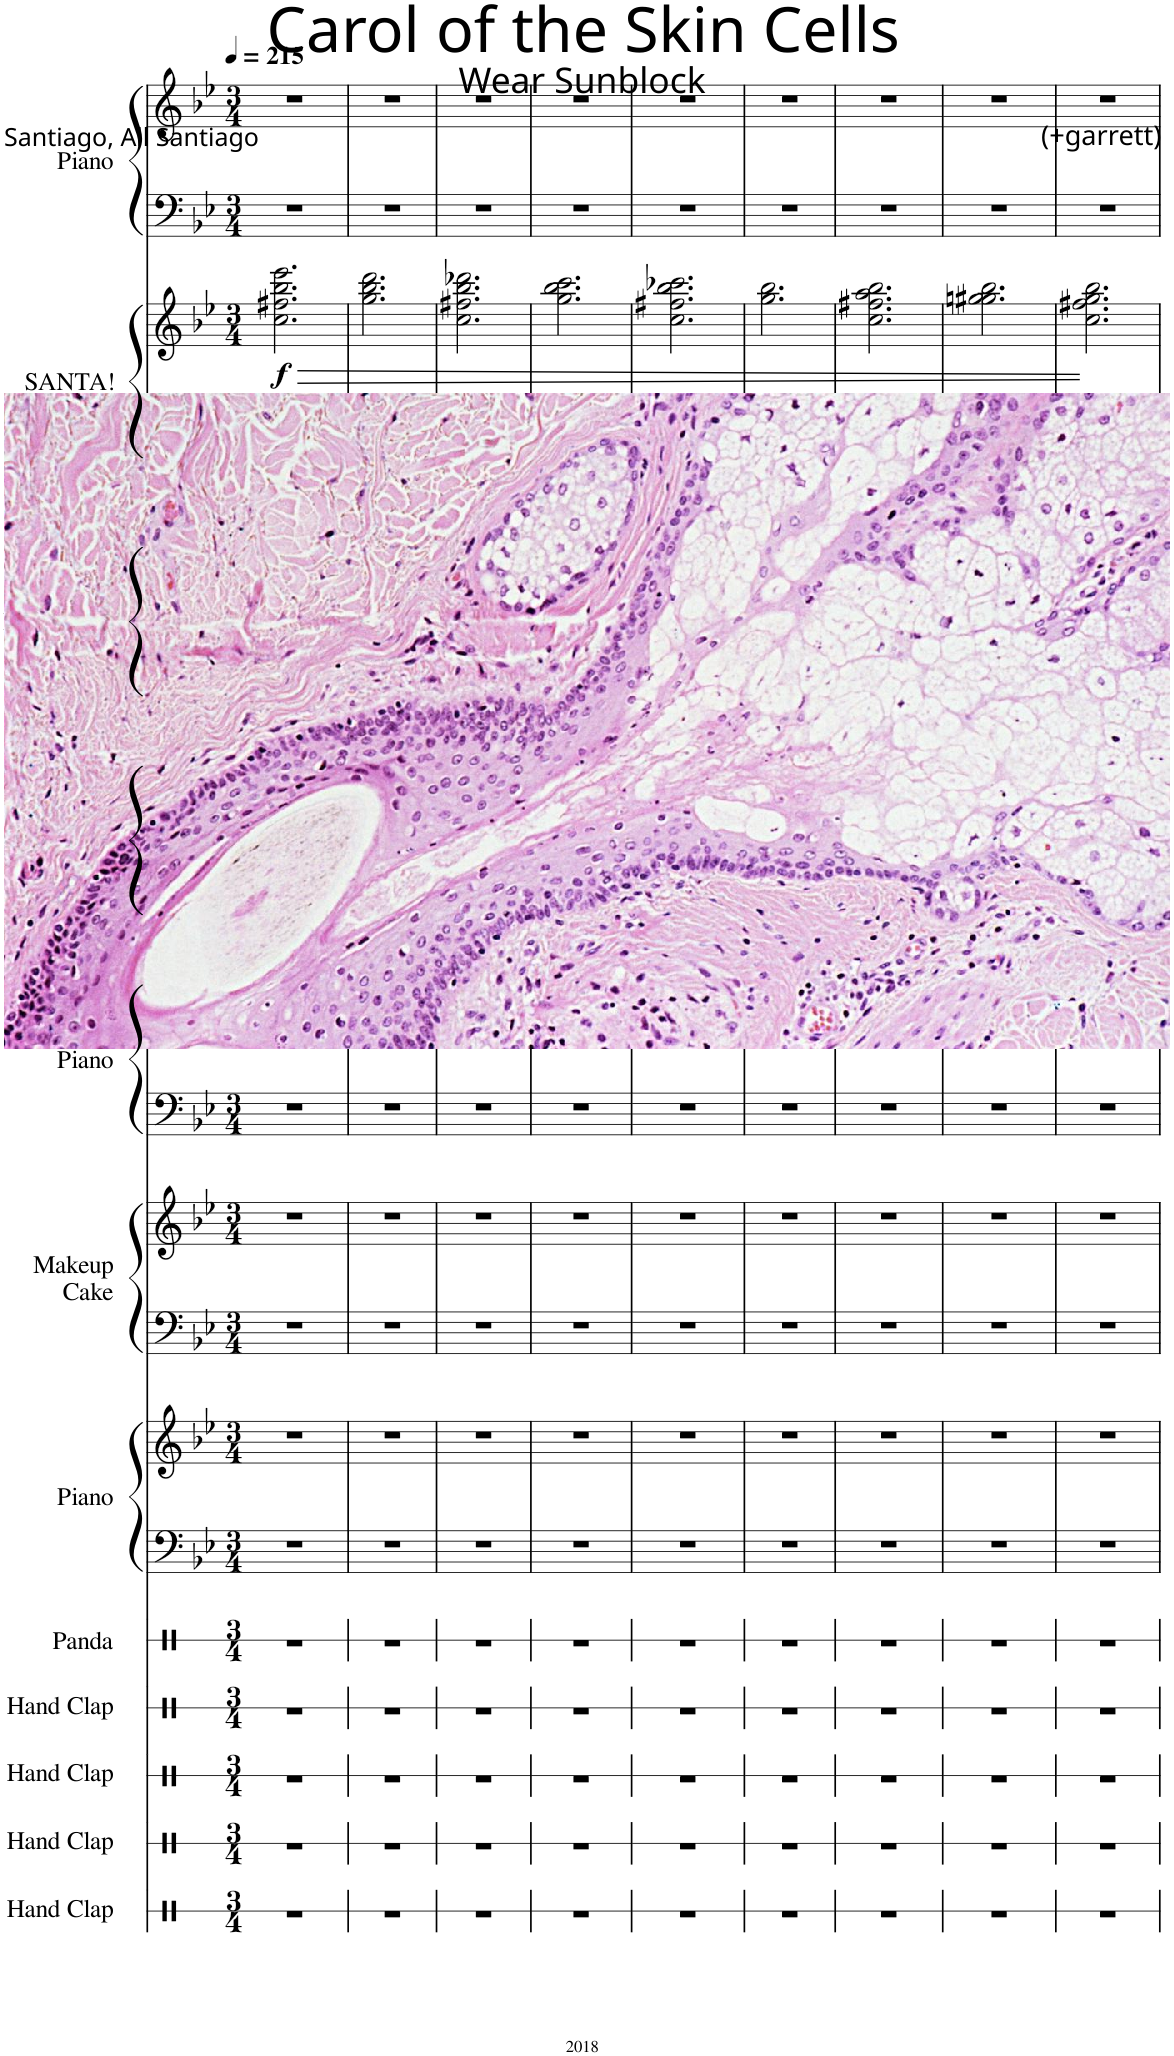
**kern	**kern	**kern	**kern	**kern	**kern	**kern	**kern	**kern	**kern	**kern	**kern	**kern	**kern	**kern	**kern	**kern	**dynam	**kern	**kern
*part12	*part11	*part10	*part9	*part8	*part7	*part7	*part6	*part6	*part5	*part5	*part4	*part4	*part3	*part3	*part2	*part2	*part2	*part1	*part1
*staff19	*staff18	*staff17	*staff16	*staff15	*staff14	*staff13	*staff12	*staff11	*staff10	*staff9	*staff8	*staff7	*staff6	*staff5	*staff4	*staff3	*staff3/4	*staff2	*staff1
*I"Hand Clap	*I"Hand Clap	*I"Hand Clap	*I"Hand Clap	*I"Panda	*I"Piano	*	*I"Makeup Cake	*	*I"Piano	*	*I"Piano	*	*I"Dumb One	*	*I"SANTA!	*	*	*I"Piano	*
*I'Hd. Clp.	*I'Hd. Clp.	*I'Hd. Clp.	*I'Hd. Clp.	*I'P	*I'Pno.	*	*	*	*I'Pno.	*	*I'Pno.	*	*	*	*I'S	*	*	*I'Pno.	*
*stria1	*stria1	*stria1	*stria1	*stria1	*	*	*	*	*	*	*	*	*	*	*	*	*	*	*
*clefX	*clefX	*clefX	*clefX	*clefX	*clefF4	*clefG2	*clefF4	*clefG2	*clefF4	*clefG2	*clefF4	*clefG2	*clefF4	*clefG2	*clefG2	*clefG2	*	*clefF4	*clefG2
*k[]	*k[]	*k[]	*k[]	*k[]	*k[b-e-]	*k[b-e-]	*k[b-e-]	*k[b-e-]	*k[b-e-]	*k[b-e-]	*k[b-e-]	*k[b-e-]	*k[b-e-]	*k[b-e-]	*k[b-e-]	*k[b-e-]	*	*k[b-e-]	*k[b-e-]
*M3/4	*M3/4	*M3/4	*M3/4	*M3/4	*M3/4	*M3/4	*M3/4	*M3/4	*M3/4	*M3/4	*M3/4	*M3/4	*M3/4	*M3/4	*M3/4	*M3/4	*	*M3/4	*M3/4
*MM215	*MM215	*MM215	*MM215	*MM215	*MM215	*MM215	*MM215	*MM215	*MM215	*MM215	*MM215	*MM215	*MM215	*MM215	*MM215	*MM215	*	*MM215	*MM215
=1	=1	=1	=1	=1	=1	=1	=1	=1	=1	=1	=1	=1	=1	=1	=1	=1	=1	=1	=1
!	!	!	!	!	!	!	!	!	!	!	!	!	!	!	!	!	!LO:DY:b	!	!
2.r	2.r	2.r	2.r	2.r	2.r	2.r	2.r	2.r	2.r	2.r	2.r	2.r	2.r	2.r	2.ff\ 2.aa\	2.cc\ 2.ff#X\ 2.bb-\ 2.eee-\	f	2.r	2.r
=2	=2	=2	=2	=2	=2	=2	=2	=2	=2	=2	=2	=2	=2	=2	=2	=2	=2	=2	=2
2.r	2.r	2.r	2.r	2.r	2.r	2.r	2.r	2.r	2.r	2.r	2.r	2.r	2.r	2.r	2.een\ 2.gg\	2.gg\ 2.bb-\ 2.ddd\	.	2.r	2.r
=3	=3	=3	=3	=3	=3	=3	=3	=3	=3	=3	=3	=3	=3	=3	=3	=3	=3	=3	=3
2.r	2.r	2.r	2.r	2.r	2.r	2.r	2.r	2.r	2.r	2.r	2.r	2.r	2.r	2.r	2.dd\ 2.ff\	2.cc\ 2.ff#X\ 2.bb-\ 2.ddd-X\	.	2.r	2.r
=4	=4	=4	=4	=4	=4	=4	=4	=4	=4	=4	=4	=4	=4	=4	=4	=4	=4	=4	=4
2.r	2.r	2.r	2.r	2.r	2.r	2.r	2.r	2.r	2.r	2.r	2.r	2.r	2.r	2.r	2.cc\ 2.ee-\	2.gg\ 2.bb-\ 2.ccc\	.	2.r	2.r
=5	=5	=5	=5	=5	=5	=5	=5	=5	=5	=5	=5	=5	=5	=5	=5	=5	=5	=5	=5
2.r	2.r	2.r	2.r	2.r	2.r	2.r	2.r	2.r	2.r	2.r	2.r	2.r	2.r	2.r	2.b-\ 2.dd\	2.cc\ 2.ff#X\ 2.bb-\ 2.ccc-X\	.	2.r	2.r
=6	=6	=6	=6	=6	=6	=6	=6	=6	=6	=6	=6	=6	=6	=6	=6	=6	=6	=6	=6
2.r	2.r	2.r	2.r	2.r	2.r	2.r	2.r	2.r	2.r	2.r	2.r	2.r	2.r	2.r	2.g#X/ 2.cc/	2.gg\ 2.bb-\	.	2.r	2.r
=7	=7	=7	=7	=7	=7	=7	=7	=7	=7	=7	=7	=7	=7	=7	=7	=7	=7	=7	=7
2.r	2.r	2.r	2.r	2.r	2.r	2.r	2.r	2.r	2.r	2.r	2.r	2.r	2.r	2.r	2.f#X/ 2.b-/	2.cc\ 2.ff#X\ 2.aa\ 2.bb-\	.	2.r	2.r
=8	=8	=8	=8	=8	=8	=8	=8	=8	=8	=8	=8	=8	=8	=8	=8	=8	=8	=8	=8
2.r	2.r	2.r	2.r	2.r	2.r	2.r	2.r	2.r	2.r	2.r	2.r	2.r	2.r	2.r	2.en/ 2.a/	2.ggn\ 2.gg#X\ 2.bb-\	.	2.r	2.r
=9	=9	=9	=9	=9	=9	=9	=9	=9	=9	=9	=9	=9	=9	=9	=9	=9	=9	=9	=9
2.r	2.r	2.r	2.r	2.r	2.r	2.r	2.r	2.r	2.r	2.r	2.r	2.r	2.r	2.r	2.d/ 2.g/	2.cc\ 2.ff#X\ 2.gg\ 2.bb-\	.	2.r	2.r
=	=	=	=	=	=	=	=	=	=	=	=	=	=	=	=	=	=	=	=
*-	*-	*-	*-	*-	*-	*-	*-	*-	*-	*-	*-	*-	*-	*-	*-	*-	*-	*-	*-
